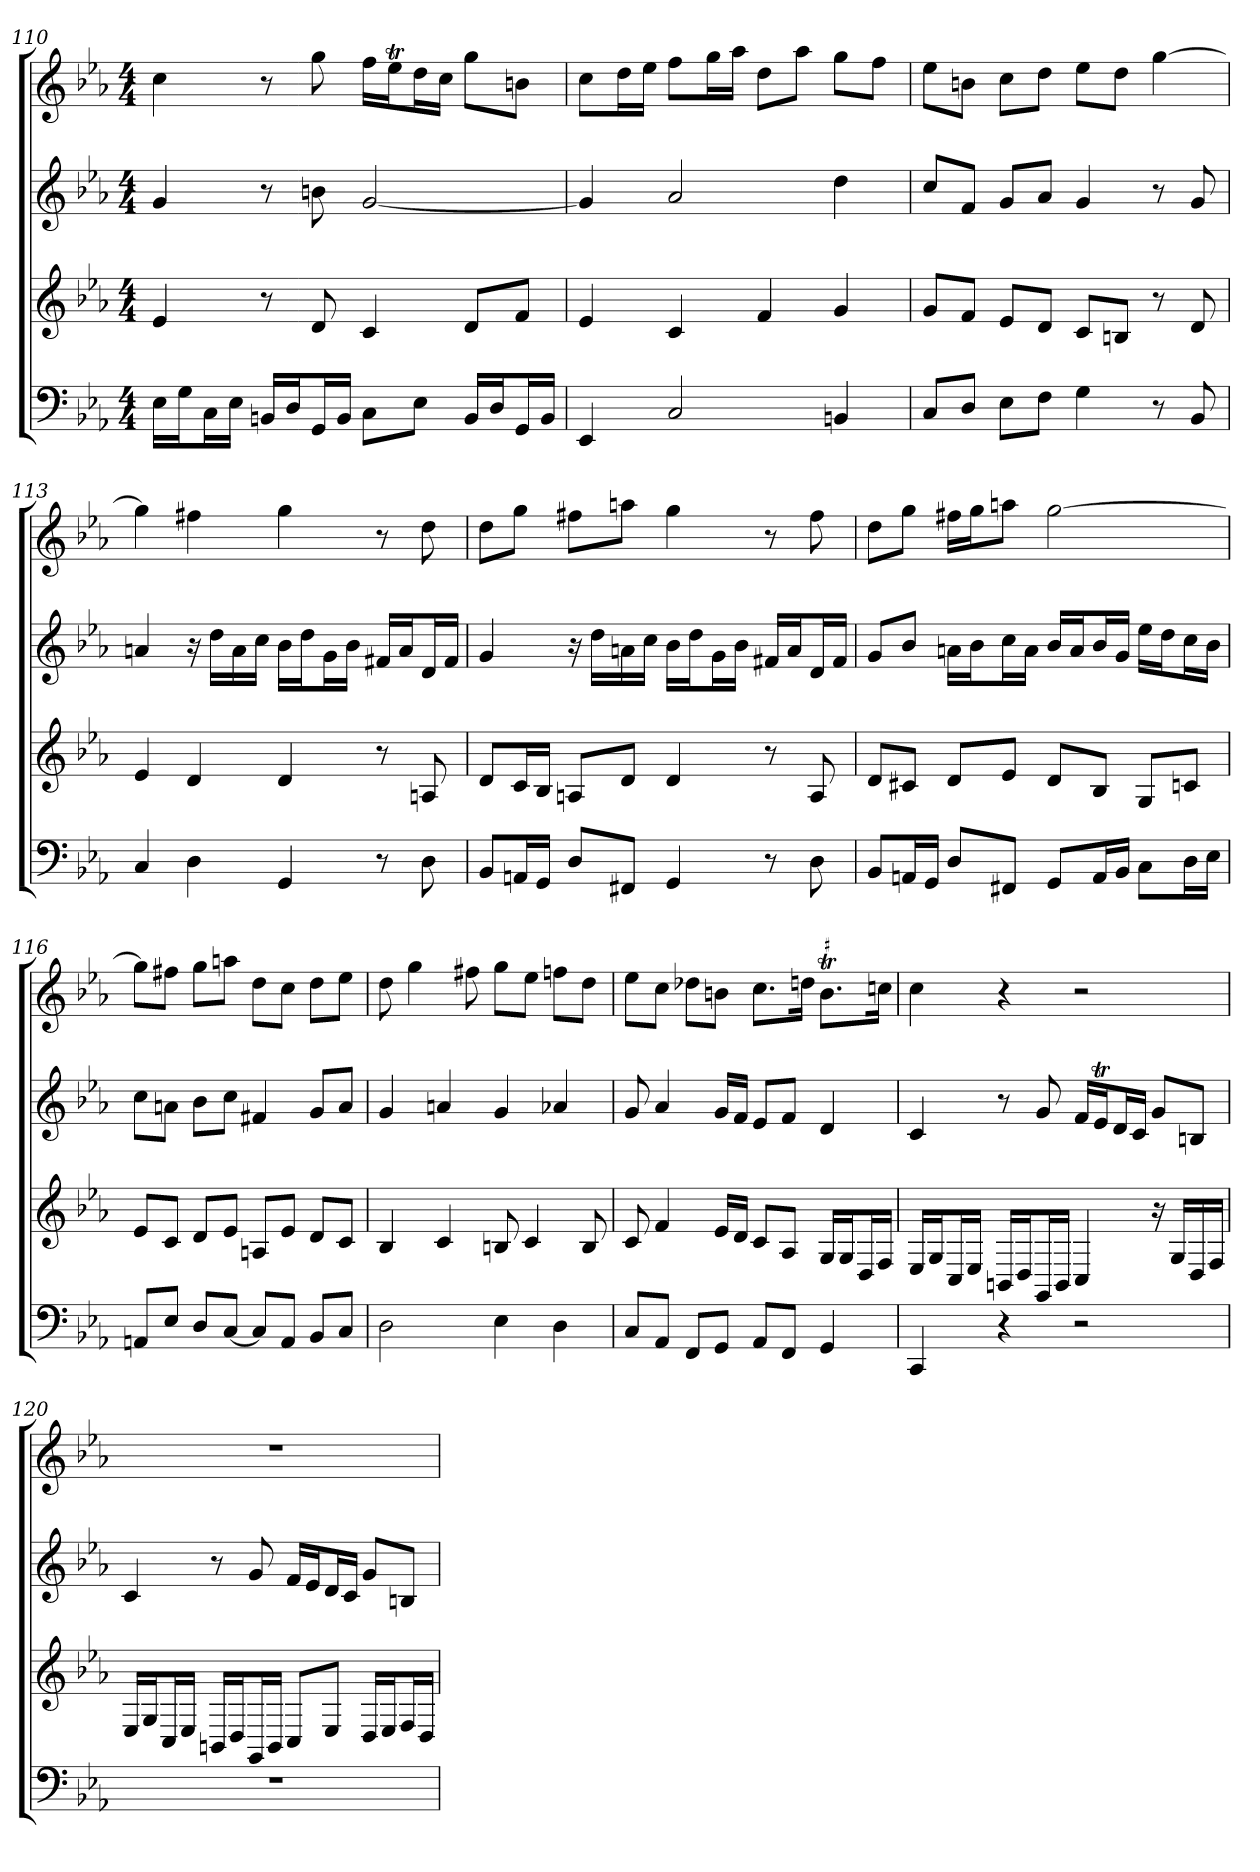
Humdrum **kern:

**kern	**kern	**kern	**kern
*part4	*part3	*part2	*part1
*staff4	*staff3	*staff2	*staff1
*k[b-e-a-]	*k[b-e-a-]	*k[b-e-a-]	*k[b-e-a-]
*M4/4	*M4/4	*M4/4	*M4/4
=110	=110	=110	=110
16E-LL	4e-	4g	4cc
16GJ	.	.	.
16CL	.	.	.
16E-JJ	.	.	.
16BBnLL	8r	8r	8r
16DJ	.	.	.
16GGL	8d	8bn	8gg
16BBJJ	.	.	.
8CL	4c	[2g	16ffLL
.	.	.	16ee-TJ
8E-J	.	.	16ddL
.	.	.	16ccJJ
16BBLL	8dL	.	8ggL
16DJ	.	.	.
16GGL	8fJ	.	8bnJ
16BBJJ	.	.	.
=111	=111	=111	=111
4EE-	4e-	4g]	8ccL
.	.	.	16ddL
.	.	.	16ee-JJ
2C	4c	2a-	8ffL
.	.	.	16ggL
.	.	.	16aa-JJ
.	4f	.	8ddL
.	.	.	8aa-J
4BBn	4g	4dd	8ggL
.	.	.	8ffJ
=112	=112	=112	=112
8CL	8gL	8ccL	8ee-L
8DJ	8fJ	8fJ	8bnJ
8E-L	8e-L	8gL	8ccL
8FJ	8dJ	8a-J	8ddJ
4G	8cL	4g	8ee-L
.	8BnJ	.	8ddJ
8r	8r	8r	[4gg
8BB-	8d	8g	.
=113	=113	=113	=113
4C	4e-	4an	4gg]
4D	4d	16r	4ff#X
.	.	16ddLL	.
.	.	16a	.
.	.	16ccJJ	.
4GG	4d	16b-LL	4gg
.	.	16ddJ	.
.	.	16gL	.
.	.	16b-JJ	.
8r	8r	16f#XLL	8r
.	.	16aJ	.
8D	8An	16dL	8dd
.	.	16f#JJ	.
=114	=114	=114	=114
8BB-L	8dL	4g	8ddL
16AAnL	16cL	.	8ggJ
16GGJJ	16B-JJ	.	.
8DL	8AnL	16r	8ff#XL
.	.	16ddLL	.
8FF#XJ	8dJ	16an	8aanJ
.	.	16ccJJ	.
4GG	4d	16b-LL	4gg
.	.	16ddJ	.
.	.	16gL	.
.	.	16b-JJ	.
8r	8r	16f#XLL	8r
.	.	16aJ	.
8D	8A	16dL	8ff#
.	.	16f#JJ	.
=115	=115	=115	=115
8BB-L	8dL	8gL	8ddL
16AAnL	8c#XJ	8b-J	8ggJ
16GGJJ	.	.	.
8DL	8dL	16anLL	16ff#XLL
.	.	16b-J	16ggJ
8FF#XJ	8e-J	16ccL	8aanJ
.	.	16aJJ	.
8GGL	8dL	16b-LL	[2gg
.	.	16aJ	.
16AAL	8B-J	16b-L	.
16BB-JJ	.	16gJJ	.
8CL	8GL	16ee-LL	.
.	.	16ddJ	.
16DL	8cnJ	16ccL	.
16E-JJ	.	16b-JJ	.
=116	=116	=116	=116
8AAnL	8e-L	8ccL	8ggL]
8E-J	8cJ	8anJ	8ff#XJ
8DL	8dL	8b-L	8ggL
[8CJ	8e-J	8ccJ	8aanJ
8CL]	8AnL	4f#X	8ddL
8AAJ	8e-J	.	8ccJ
8BB-L	8dL	8gL	8ddL
8CJ	8cJ	8aJ	8ee-J
=117	=117	=117	=117
2D	4B-	4g	8dd
.	.	.	4gg
.	4c	4an	.
.	.	.	8ff#X
4E-	8Bn	4g	8ggL
.	4c	.	8ee-J
4D	.	4a-X	8ffnL
.	8B	.	8ddJ
=118	=118	=118	=118
8CL	8c	8g	8ee-L
8AA-J	4f	4a-	8ccJ
8FFL	.	.	8dd-XL
8GGJ	16e-LL	16gLL	8bnJ
.	16dJJ	16fJJ	.
8AA-L	8cL	8e-L	8.ccL
8FFJ	8A-J	8fJ	.
.	.	.	16ddnJk
!	!	!	!LO:TR:acc=#
4GG	16GLL	4d	8.bTL
.	16GJ	.	.
.	16DL	.	.
.	16FJJ	.	16ccnJk
=119	=119	=119	=119
4CC	16E-LL	4c	4cc
.	16GJ	.	.
.	16CL	.	.
.	16E-JJ	.	.
4r	16BBnLL	8r	4r
.	16DJ	.	.
.	16GGL	8g	.
.	16BBJJ	.	.
2r	4C	16fLL	2r
.	.	16e-TJ	.
.	.	16dL	.
.	.	16cJJ	.
.	16r	8gL	.
.	16GLL	.	.
.	16D	8BnJ	.
.	16FJJ	.	.
=120	=120	=120	=120
1r	16E-LL	4c	1r
.	16GJ	.	.
.	16CL	.	.
.	16E-JJ	.	.
.	16BBnLL	8r	.
.	16DJ	.	.
.	16GGL	8g	.
.	16BBJJ	.	.
.	8CL	16fLL	.
.	.	16e-J	.
.	8E-J	16dL	.
.	.	16cJJ	.
.	16DLL	8gL	.
.	16E-J	.	.
.	16FL	8BnJ	.
.	16DJJ	.	.
=	=	=	=
*-	*-	*-	*-
